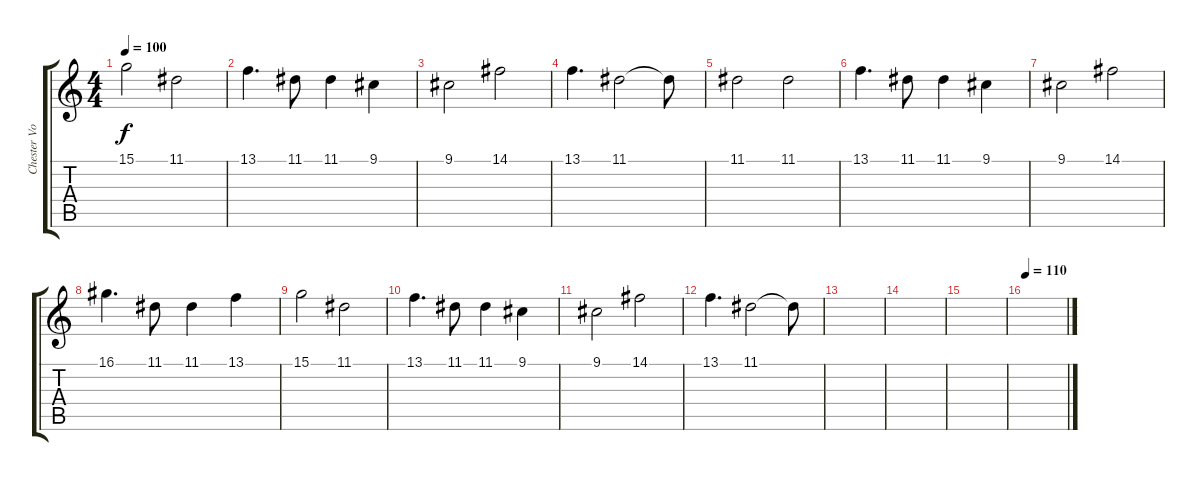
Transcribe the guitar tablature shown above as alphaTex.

\track ("Chester Vocals" "Chester Vo") {instrument harmonica}
\staff {score tabs}
\tuning (E4 B3 G3 D3 A2 E2) {hide}
\ts (4 4)
\tempo 100
\clef g2
\ks c
15.1.2{dy f} 11.1.2 |
13.1.4{d} 11.1.8 11.1.4 9.1.4 |
9.1.2 14.1.2 |
13.1.4{d} 11.1.2 11.1{t}.8 |
11.1.2{volume 16 instrument bassoon} 11.1.2 |
13.1.4{d} 11.1.8 11.1.4 9.1.4 |
9.1.2 14.1.2 |
16.1.4{d} 11.1.8 11.1.4 13.1.4 |
15.1.2 11.1.2 |
13.1.4{d} 11.1.8 11.1.4 9.1.4 |
9.1.2 14.1.2 |
13.1.4{d} 11.1.2 11.1{t}.8 |
|
|
|
\tempo 110
